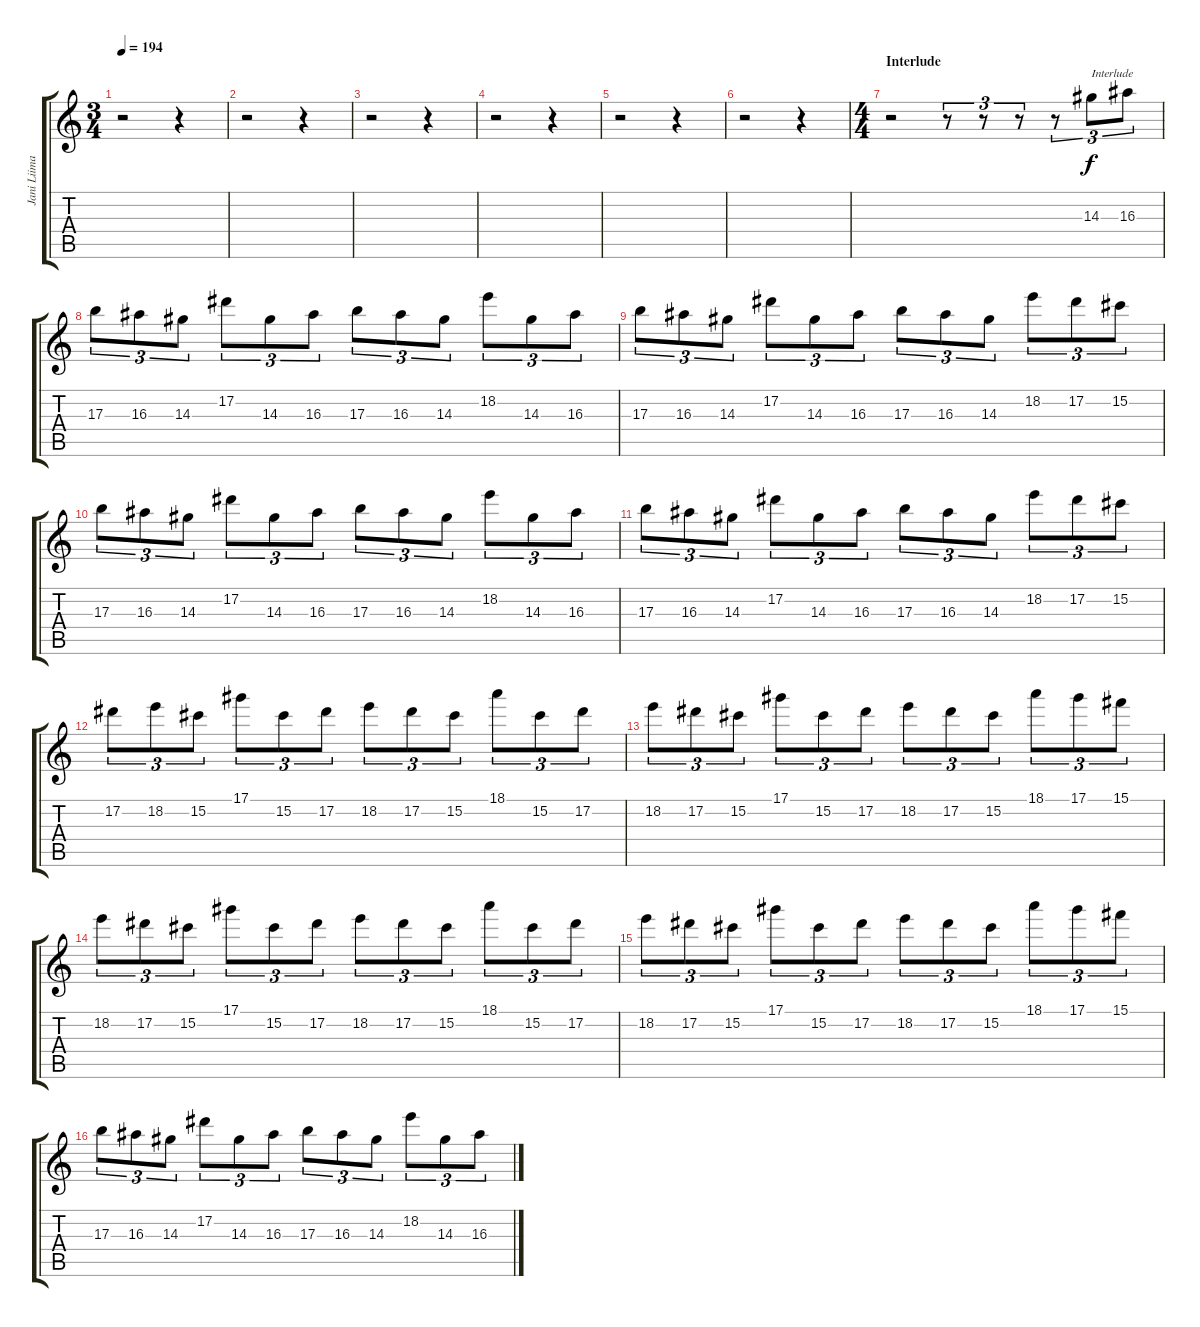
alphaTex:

\track ("Jani Liimatainen" "Jani Liima") {instrument distortionguitar}
\staff {score tabs}
\tuning (Eb4 Bb3 Gb3 Db3 Ab2 Eb2) {hide}
\ts (3 4)
\tempo 194
\clef g2
\ks c
r.2{dy f} r.4 |
r.2 r.4 |
r.2 r.4 |
r.2 r.4 |
r.2 r.4 |
r.2 r.4 |
\ts (4 4)
\section ("" "Interlude")
r.2 r.8{tu (3 2)} r.8{tu (3 2)} r.8{tu (3 2)} r.8{tu (3 2)} 14.3.8{tu (3 2) txt "Interlude"} 16.3.8{tu (3 2)} |
17.3.8{tu (3 2)} 16.3.8{tu (3 2)} 14.3.8{tu (3 2)} 17.2.8{tu (3 2)} 14.3.8{tu (3 2)} 16.3.8{tu (3 2)} 17.3.8{tu (3 2)} 16.3.8{tu (3 2)} 14.3.8{tu (3 2)} 18.2.8{tu (3 2)} 14.3.8{tu (3 2)} 16.3.8{tu (3 2)} |
17.3.8{tu (3 2)} 16.3.8{tu (3 2)} 14.3.8{tu (3 2)} 17.2.8{tu (3 2)} 14.3.8{tu (3 2)} 16.3.8{tu (3 2)} 17.3.8{tu (3 2)} 16.3.8{tu (3 2)} 14.3.8{tu (3 2)} 18.2.8{tu (3 2)} 17.2.8{tu (3 2)} 15.2.8{tu (3 2)} |
17.3.8{tu (3 2)} 16.3.8{tu (3 2)} 14.3.8{tu (3 2)} 17.2.8{tu (3 2)} 14.3.8{tu (3 2)} 16.3.8{tu (3 2)} 17.3.8{tu (3 2)} 16.3.8{tu (3 2)} 14.3.8{tu (3 2)} 18.2.8{tu (3 2)} 14.3.8{tu (3 2)} 16.3.8{tu (3 2)} |
17.3.8{tu (3 2)} 16.3.8{tu (3 2)} 14.3.8{tu (3 2)} 17.2.8{tu (3 2)} 14.3.8{tu (3 2)} 16.3.8{tu (3 2)} 17.3.8{tu (3 2)} 16.3.8{tu (3 2)} 14.3.8{tu (3 2)} 18.2.8{tu (3 2)} 17.2.8{tu (3 2)} 15.2.8{tu (3 2)} |
17.2.8{tu (3 2)} 18.2.8{tu (3 2)} 15.2.8{tu (3 2)} 17.1.8{tu (3 2)} 15.2.8{tu (3 2)} 17.2.8{tu (3 2)} 18.2.8{tu (3 2)} 17.2.8{tu (3 2)} 15.2.8{tu (3 2)} 18.1.8{tu (3 2)} 15.2.8{tu (3 2)} 17.2.8{tu (3 2)} |
18.2.8{tu (3 2)} 17.2.8{tu (3 2)} 15.2.8{tu (3 2)} 17.1.8{tu (3 2)} 15.2.8{tu (3 2)} 17.2.8{tu (3 2)} 18.2.8{tu (3 2)} 17.2.8{tu (3 2)} 15.2.8{tu (3 2)} 18.1.8{tu (3 2)} 17.1.8{tu (3 2)} 15.1.8{tu (3 2)} |
18.2.8{tu (3 2)} 17.2.8{tu (3 2)} 15.2.8{tu (3 2)} 17.1.8{tu (3 2)} 15.2.8{tu (3 2)} 17.2.8{tu (3 2)} 18.2.8{tu (3 2)} 17.2.8{tu (3 2)} 15.2.8{tu (3 2)} 18.1.8{tu (3 2)} 15.2.8{tu (3 2)} 17.2.8{tu (3 2)} |
18.2.8{tu (3 2)} 17.2.8{tu (3 2)} 15.2.8{tu (3 2)} 17.1.8{tu (3 2)} 15.2.8{tu (3 2)} 17.2.8{tu (3 2)} 18.2.8{tu (3 2)} 17.2.8{tu (3 2)} 15.2.8{tu (3 2)} 18.1.8{tu (3 2)} 17.1.8{tu (3 2)} 15.1.8{tu (3 2)} |
17.3.8{tu (3 2)} 16.3.8{tu (3 2)} 14.3.8{tu (3 2)} 17.2.8{tu (3 2)} 14.3.8{tu (3 2)} 16.3.8{tu (3 2)} 17.3.8{tu (3 2)} 16.3.8{tu (3 2)} 14.3.8{tu (3 2)} 18.2.8{tu (3 2)} 14.3.8{tu (3 2)} 16.3.8{tu (3 2)}
